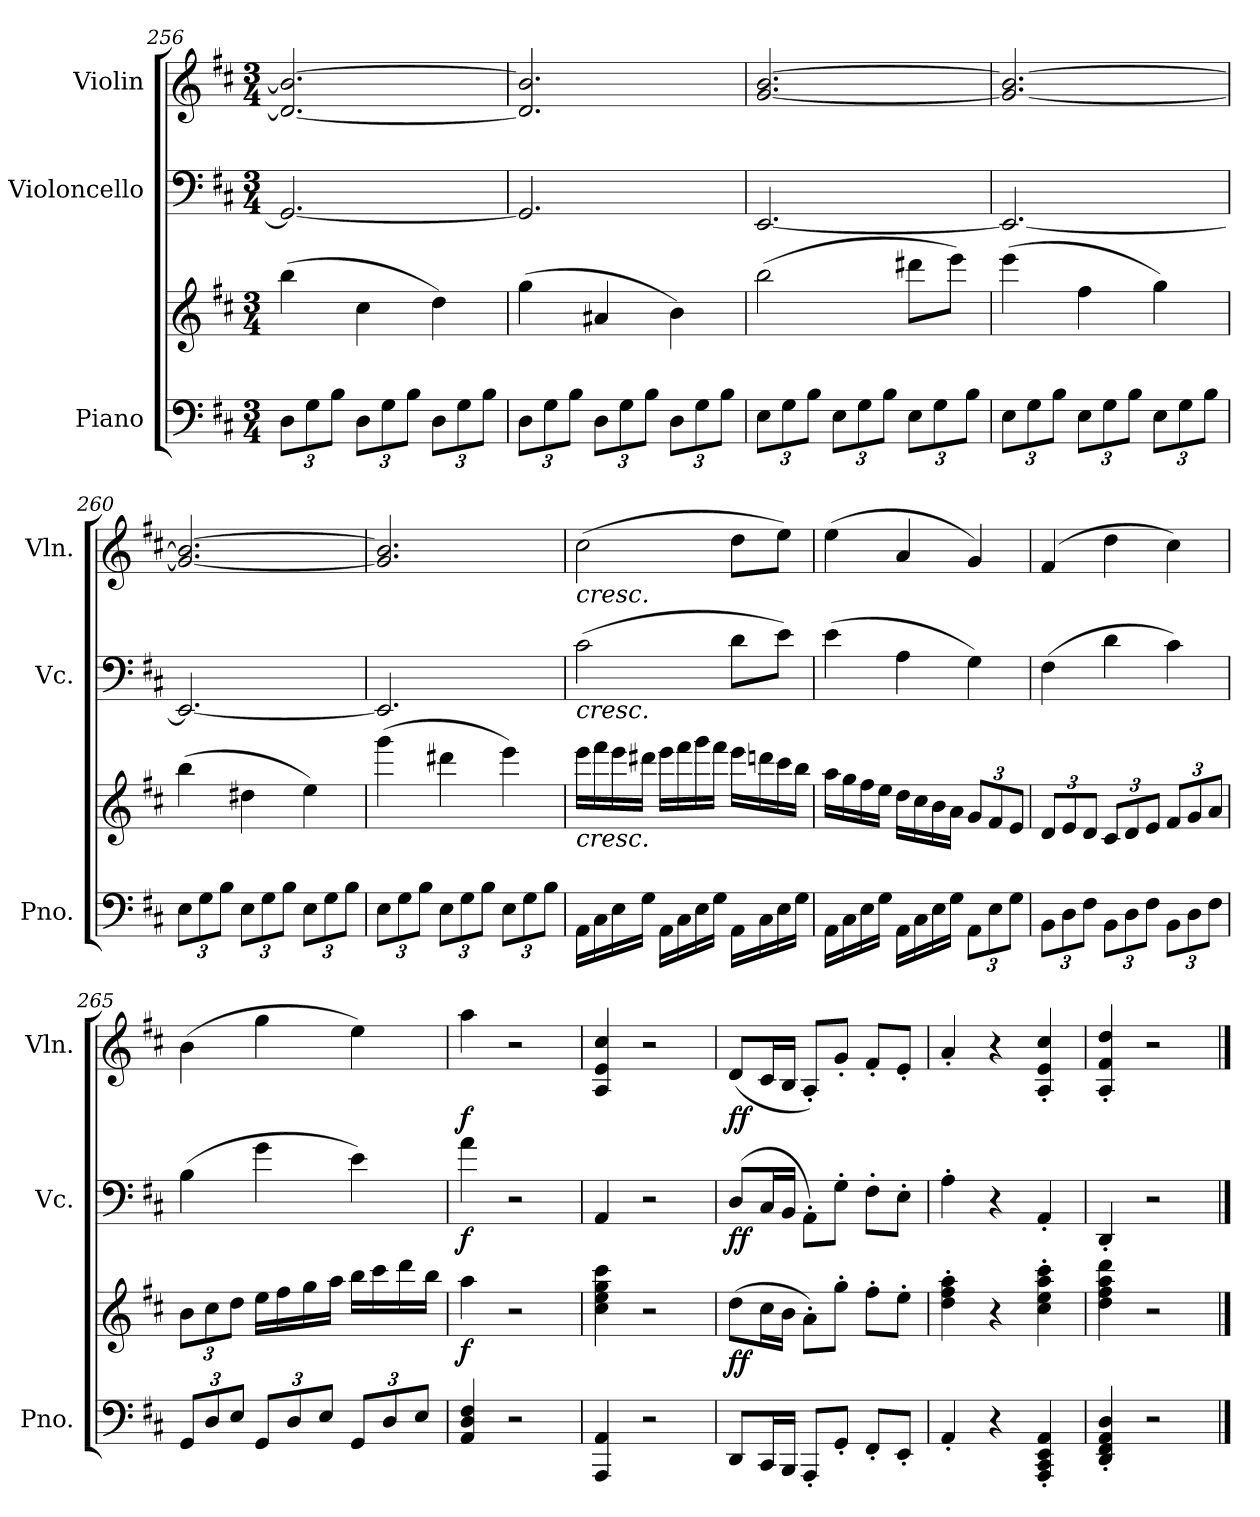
**kern	**kern	**dynam	**kern	**dynam	**kern	**dynam
*part3	*part3	*part3	*part2	*part2	*part1	*part1
*staff4	*staff3	*staff3/4	*staff2	*staff2	*staff1	*staff1
*I"Piano	*	*	*I"Violoncello	*	*I"Violin	*
*I'Pno.	*	*	*I'Vc.	*	*I'Vln.	*
!!LO:LB:g=z
*clefF4	*clefG2	*	*clefF4	*	*clefG2	*
*k[f#c#]	*k[f#c#]	*	*k[f#c#]	*	*k[f#c#]	*
*M3/4	*M3/4	*	*M3/4	*	*M3/4	*
*Xbrackettup	*	*	*	*	*	*
=256	=256	=256	=256	=256	=256	=256
12D\L	(>4bb\	.	2.GG/_	.	2.d/_ 2.b/_	.
12G\	.	.	.	.	.	.
12B\J	.	.	.	.	.	.
12D\L	4cc#\	.	.	.	.	.
12G\	.	.	.	.	.	.
12B\J	.	.	.	.	.	.
12D\L	4dd\)	.	.	.	.	.
12G\	.	.	.	.	.	.
12B\J	.	.	.	.	.	.
=257	=257	=257	=257	=257	=257	=257
12D\L	(>4gg\	.	2.GG/]	.	2.d/] 2.b/]	.
12G\	.	.	.	.	.	.
12B\J	.	.	.	.	.	.
12D\L	4a#X/	.	.	.	.	.
12G\	.	.	.	.	.	.
12B\J	.	.	.	.	.	.
12D\L	4b\)	.	.	.	.	.
12G\	.	.	.	.	.	.
12B\J	.	.	.	.	.	.
=258	=258	=258	=258	=258	=258	=258
12E\L	(>2bb\	.	[2.EE/	.	[2.g/ [2.b/	.
12G\	.	.	.	.	.	.
12B\J	.	.	.	.	.	.
12E\L	.	.	.	.	.	.
12G\	.	.	.	.	.	.
12B\J	.	.	.	.	.	.
12E\L	8ddd#X\L	.	.	.	.	.
12G\	.	.	.	.	.	.
.	8eee\J)	.	.	.	.	.
12B\J	.	.	.	.	.	.
=259	=259	=259	=259	=259	=259	=259
12E\L	(>4eee\	.	2.EE/_	.	2.g/_ 2.b/_	.
12G\	.	.	.	.	.	.
12B\J	.	.	.	.	.	.
12E\L	4ff#\	.	.	.	.	.
12G\	.	.	.	.	.	.
12B\J	.	.	.	.	.	.
12E\L	4gg\)	.	.	.	.	.
12G\	.	.	.	.	.	.
12B\J	.	.	.	.	.	.
=260	=260	=260	=260	=260	=260	=260
12E\L	(>4bb\	.	2.EE/_	.	2.g/_ 2.b/_	.
12G\	.	.	.	.	.	.
12B\J	.	.	.	.	.	.
12E\L	4dd#X\	.	.	.	.	.
12G\	.	.	.	.	.	.
12B\J	.	.	.	.	.	.
12E\L	4ee\)	.	.	.	.	.
12G\	.	.	.	.	.	.
12B\J	.	.	.	.	.	.
!!LO:LB:g=z
=261	=261	=261	=261	=261	=261	=261
12E\L	(>4ggg\	.	2.EE/]	.	2.g/] 2.b/]	.
12G\	.	.	.	.	.	.
12B\J	.	.	.	.	.	.
12E\L	4ddd#X\	.	.	.	.	.
12G\	.	.	.	.	.	.
12B\J	.	.	.	.	.	.
12E\L	4eee\)	.	.	.	.	.
12G\	.	.	.	.	.	.
12B\J	.	.	.	.	.	.
=262	=262	=262	=262	=262	=262	=262
!	!	!	!	!	!LO:TX:b:i:t=cresc.	!
!	!	!	!LO:TX:b:i:t=cresc.	!	!	!
!	!LO:TX:b:i:t=cresc.	!	!	!	!	!
16AA\LL	16eee\LL	.	(>2c#\	.	(>2cc#\	.
16C#\	16fff#\	.	.	.	.	.
16E\	16eee\	.	.	.	.	.
16G\JJ	16ddd#X\JJ	.	.	.	.	.
16AA\LL	16eee\LL	.	.	.	.	.
16C#\	16fff#\	.	.	.	.	.
16E\	16ggg\	.	.	.	.	.
16G\JJ	16fff#\JJ	.	.	.	.	.
16AA\LL	16eee\LL	.	8d\L	.	8dd\L	.
16C#\	16dddn\	.	.	.	.	.
16E\	16ccc#\	.	8e\J)	.	8ee\J)	.
16G\JJ	16bb\JJ	.	.	.	.	.
=263	=263	=263	=263	=263	=263	=263
16AA\LL	16aa\LL	.	(>4e\	.	(>4ee\	.
16C#\	16gg\	.	.	.	.	.
16E\	16ff#\	.	.	.	.	.
16G\JJ	16ee\JJ	.	.	.	.	.
16AA\LL	16dd\LL	.	4A\	.	4a/	.
16C#\	16cc#\	.	.	.	.	.
16E\	16b\	.	.	.	.	.
16G\JJ	16a\JJ	.	.	.	.	.
*	*Xbrackettup	*	*	*	*	*
12AA\L	12g/L	.	4G\)	.	4g/)	.
12E\	12f#/	.	.	.	.	.
12G\J	12e/J	.	.	.	.	.
=264	=264	=264	=264	=264	=264	=264
12BB\L	12d/L	.	(>4F#\	.	(>4f#/	.
12D\	12e/	.	.	.	.	.
12F#\J	12d/J	.	.	.	.	.
12BB\L	12c#/L	.	4d\	.	4dd\	.
12D\	12d/	.	.	.	.	.
12F#\J	12e/J	.	.	.	.	.
12BB\L	12f#/L	.	4c#\)	.	4cc#\)	.
12D\	12g/	.	.	.	.	.
12F#\J	12a/J	.	.	.	.	.
!!LO:PB:g=z
=265	=265	=265	=265	=265	=265	=265
12GG/L	12b\L	.	(>4B\	.	(>4b\	.
12D/	12cc#\	.	.	.	.	.
12E/J	12dd\J	.	.	.	.	.
12GG/L	16ee\LL	.	4g\	.	4gg\	.
.	16ff#\	.	.	.	.	.
12D/	.	.	.	.	.	.
.	16gg\	.	.	.	.	.
12E/J	.	.	.	.	.	.
.	16aa\JJ	.	.	.	.	.
12GG/L	16bb\LL	.	4e\)	.	4ee\)	.
.	16ccc#\	.	.	.	.	.
12D/	.	.	.	.	.	.
.	16ddd\	.	.	.	.	.
12E/J	.	.	.	.	.	.
.	16bb\JJ	.	.	.	.	.
=266	=266	=266	=266	=266	=266	=266
!	!	!LO:DY:b	!	!LO:DY:b	!	!LO:DY:b
4AA/ 4D/ 4F#/	4aa\	f	4a\	f	4aa\	f
2r	2r	.	2r	.	2r	.
=267	=267	=267	=267	=267	=267	=267
4AAA/ 4AA/	4cc#\ 4ee\ 4gg\ 4ccc#\	.	4AA/	.	4A/ 4e/ 4cc#/	.
2r	2r	.	2r	.	2r	.
=268	=268	=268	=268	=268	=268	=268
!	!	!LO:DY:b	!	!LO:DY:b	!	!LO:DY:b
8DD/L	(>8dd\L	ff	(>8D/L	ff	(<8d/L	ff
16CC#/L	16cc#\L	.	16C#/L	.	16c#/L	.
16BBB/JJ	16b\JJ	.	16BB/JJ	.	16B/JJ	.
8AAA'/L	8a'\L)	.	8AA'\L)	.	8A'/L)	.
8GG'/J	8gg'\J	.	8G'\J	.	8g'/J	.
8FF#'/L	8ff#'\L	.	8F#'\L	.	8f#'/L	.
8EE'/J	8ee'\J	.	8E'\J	.	8e'/J	.
=269	=269	=269	=269	=269	=269	=269
4AA'/	4dd\' 4ff#\' 4aa\'	.	4A'\	.	4a'/	.
4r	4r	.	4r	.	4r	.
4AAA/' 4CC#/' 4EE/' 4AA/'	4cc#\' 4ee\' 4aa\' 4ccc#\'	.	4AA'/	.	4A/' 4e/' 4cc#/'	.
=270	=270	=270	=270	=270	=270	=270
4DD/' 4FF#/' 4AA/' 4D/'	4dd\ 4ff#\ 4aa\ 4ddd\	.	4DD'/	.	4A/' 4f#/' 4dd/'	.
2r	2r	.	2r	.	2r	.
==	==	==	==	==	==	==
*-	*-	*-	*-	*-	*-	*-
